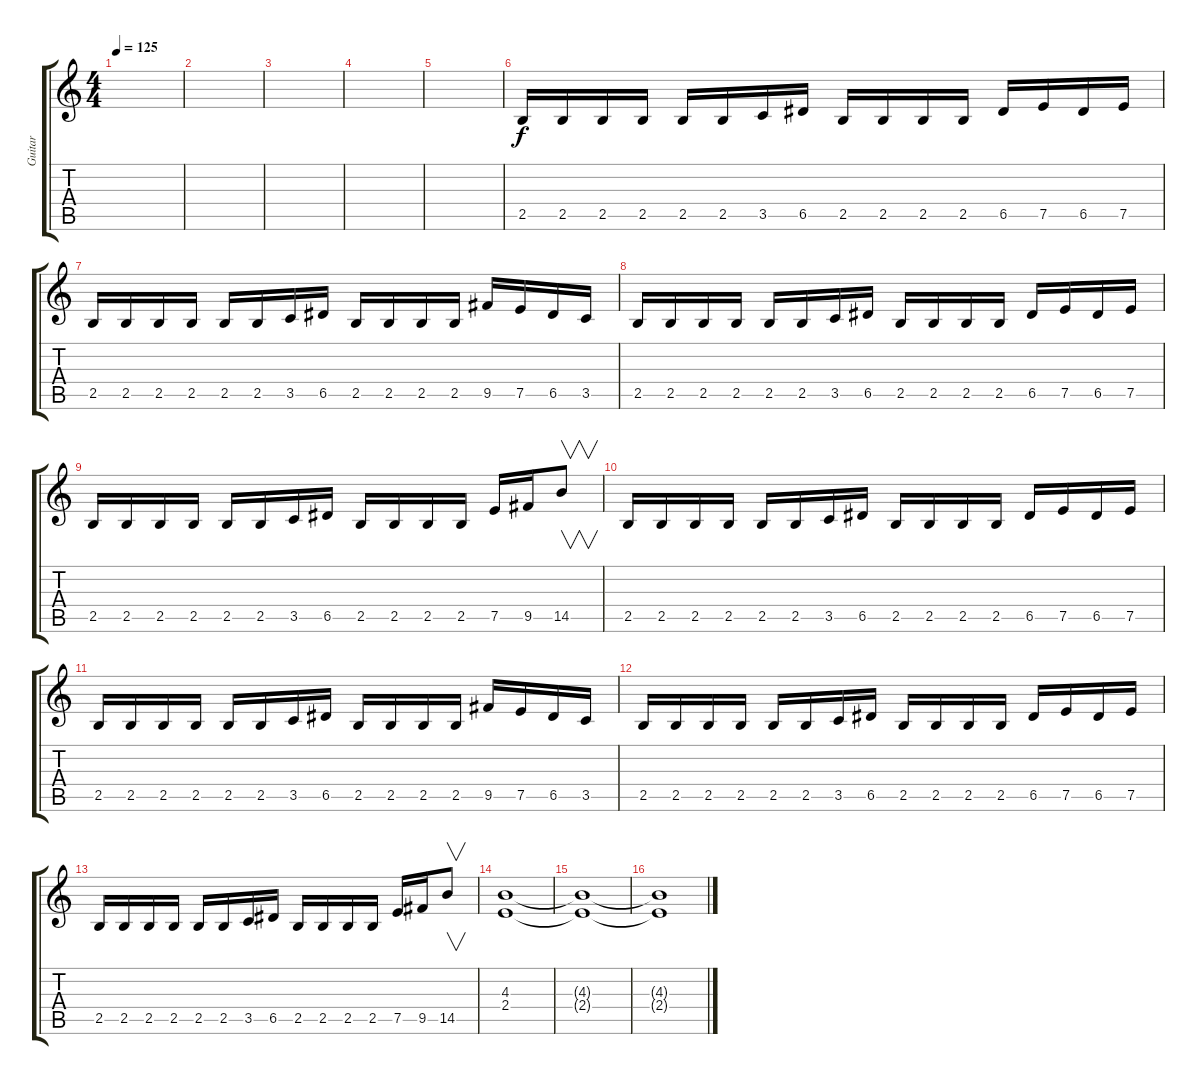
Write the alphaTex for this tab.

\track ("Guitar" "Guitar") {instrument overdrivenguitar}
\staff {score tabs}
\tuning (E4 B3 G3 D3 A2 E2) {hide}
\ts (4 4)
\tempo 125
\clef g2
\ks c
|
|
|
|
|
2.5.16{volume 13 balance 14} 2.5.16 2.5.16 2.5.16 2.5.16 2.5.16 3.5.16 6.5.16 2.5.16 2.5.16 2.5.16 2.5.16 6.5.16 7.5.16 6.5.16 7.5.16 |
2.5.16 2.5.16 2.5.16 2.5.16 2.5.16 2.5.16 3.5.16 6.5.16 2.5.16 2.5.16 2.5.16 2.5.16 9.5.16 7.5.16 6.5.16 3.5.16 |
2.5.16 2.5.16 2.5.16 2.5.16 2.5.16 2.5.16 3.5.16 6.5.16 2.5.16 2.5.16 2.5.16 2.5.16 6.5.16 7.5.16 6.5.16 7.5.16 |
2.5.16 2.5.16 2.5.16 2.5.16 2.5.16 2.5.16 3.5.16 6.5.16 2.5.16 2.5.16 2.5.16 2.5.16 7.5.16 9.5.16 14.5.8{v} |
2.5.16 2.5.16 2.5.16 2.5.16 2.5.16 2.5.16 3.5.16 6.5.16 2.5.16 2.5.16 2.5.16 2.5.16 6.5.16 7.5.16 6.5.16 7.5.16 |
2.5.16 2.5.16 2.5.16 2.5.16 2.5.16 2.5.16 3.5.16 6.5.16 2.5.16 2.5.16 2.5.16 2.5.16 9.5.16 7.5.16 6.5.16 3.5.16 |
2.5.16 2.5.16 2.5.16 2.5.16 2.5.16 2.5.16 3.5.16 6.5.16 2.5.16 2.5.16 2.5.16 2.5.16 6.5.16 7.5.16 6.5.16 7.5.16 |
2.5.16 2.5.16 2.5.16 2.5.16 2.5.16 2.5.16 3.5.16 6.5.16 2.5.16 2.5.16 2.5.16 2.5.16 7.5.16 9.5.16 14.5.8{v} |
(4.3 2.4).1 |
(4.3{t} 2.4{t}).1 |
(4.3{t} 2.4{t}).1{volume 6}
